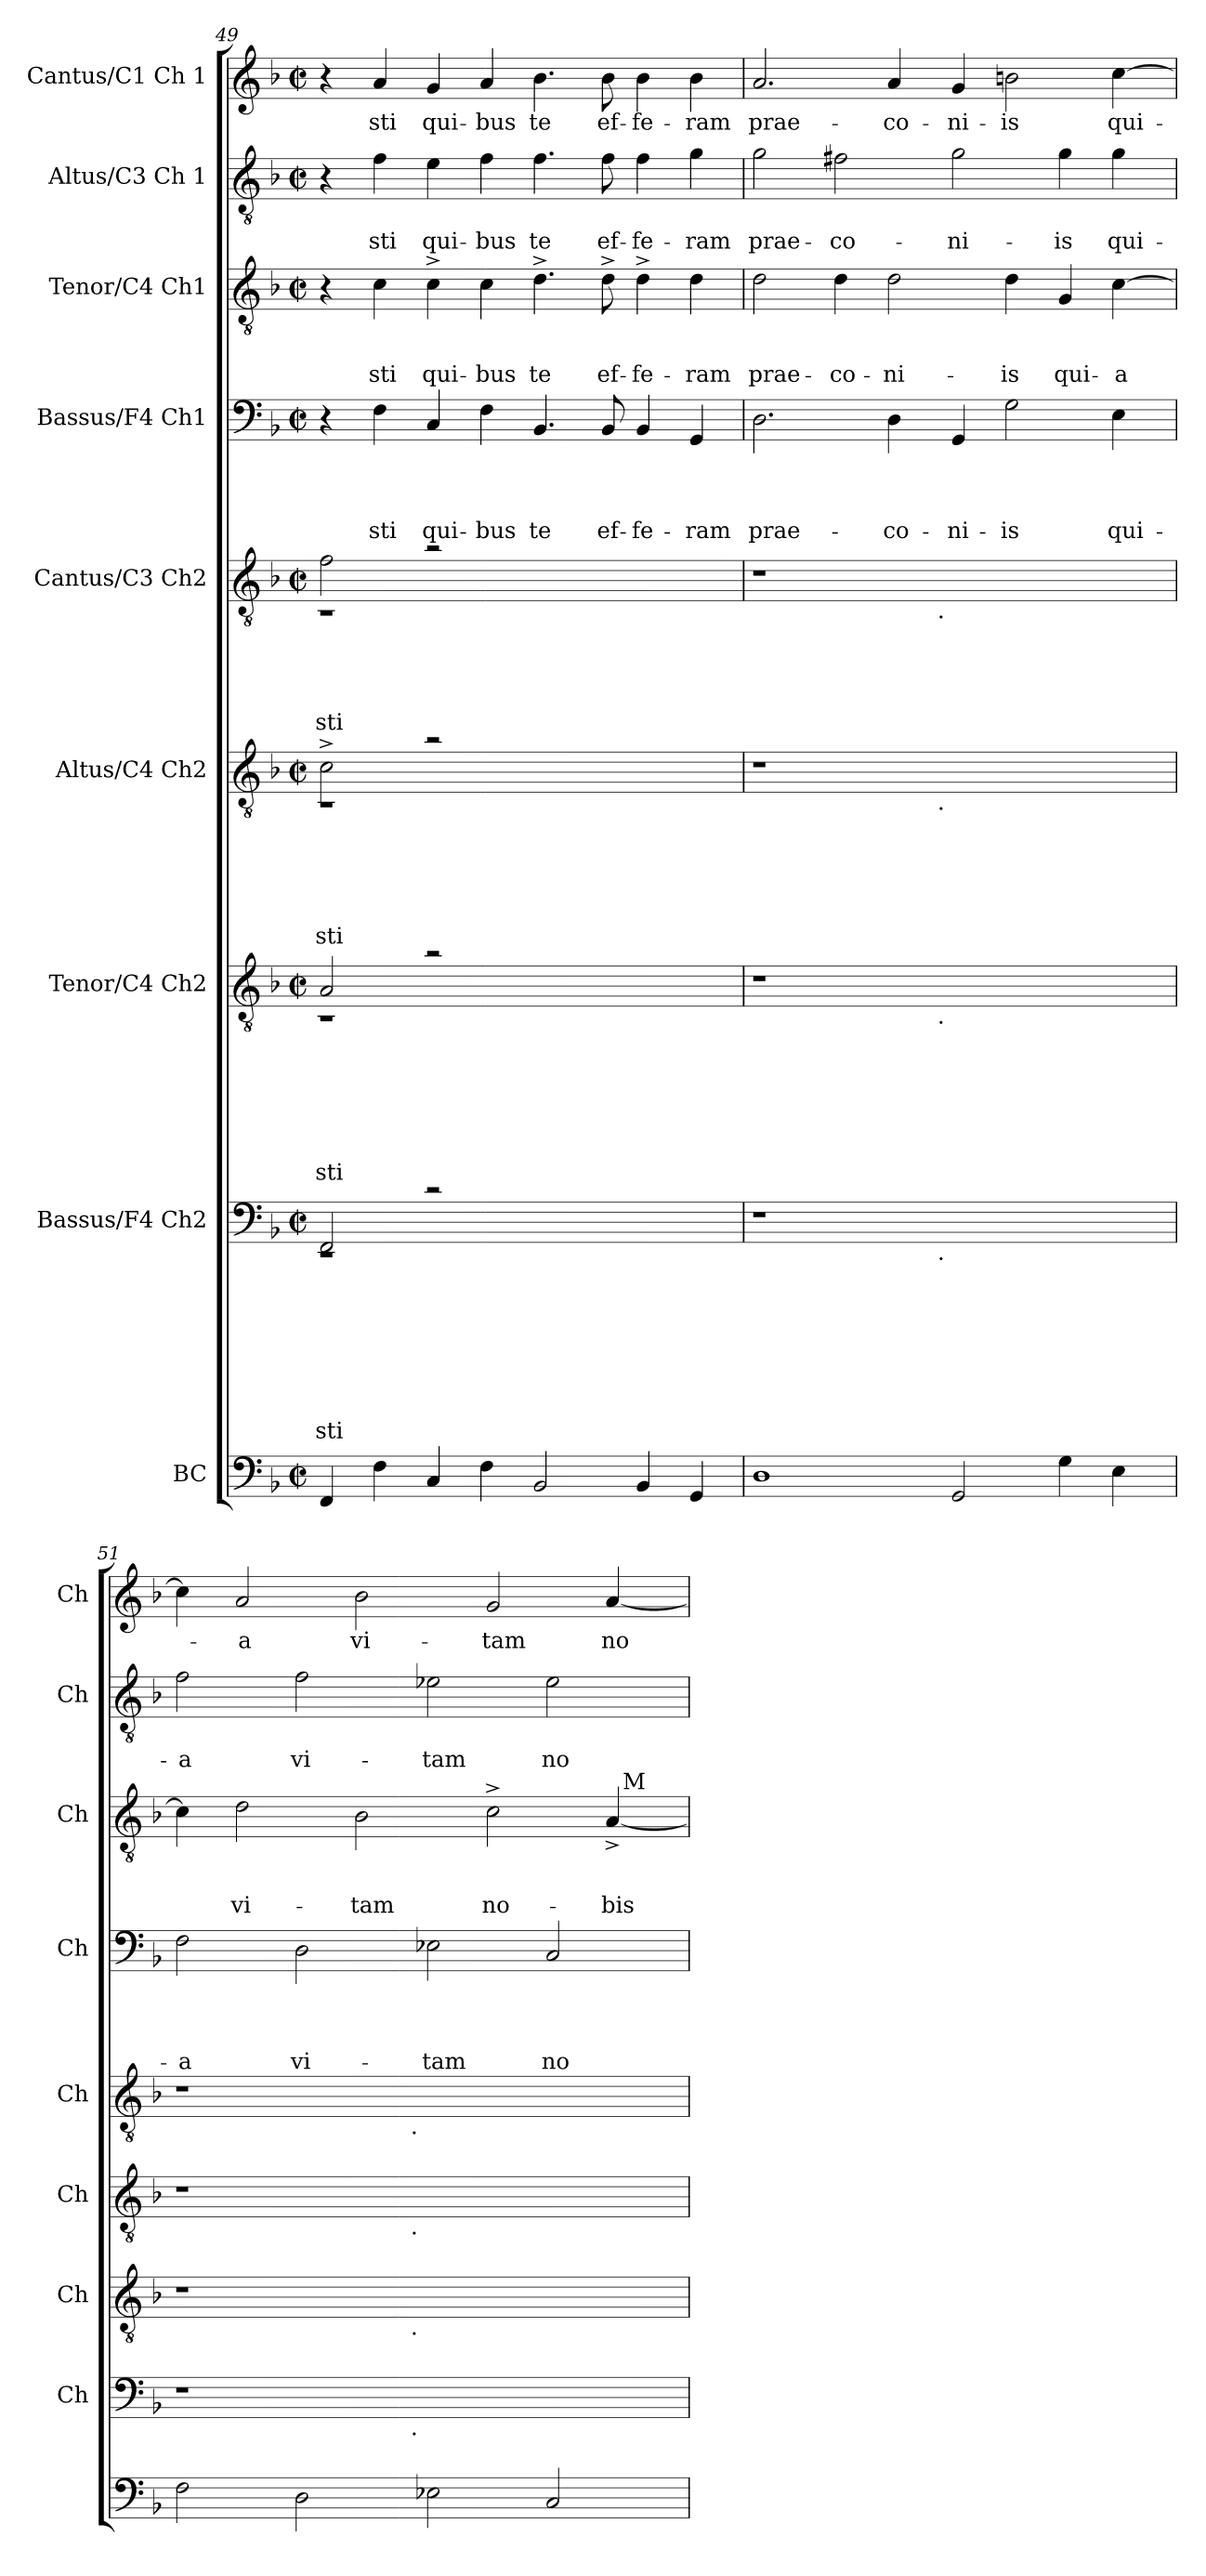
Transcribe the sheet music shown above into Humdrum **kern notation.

**kern	**kern	**text	**text	**text	**text	**text	**text	**text	**text	**kern	**text	**text	**text	**text	**text	**text	**text	**kern	**text	**text	**text	**text	**text	**text	**kern	**text	**text	**text	**text	**text	**kern	**text	**text	**text	**text	**kern	**text	**text	**text	**kern	**text	**text	**kern	**text
*part9	*part8	*part8	*part8	*part8	*part8	*part8	*part8	*part8	*part8	*part7	*part7	*part7	*part7	*part7	*part7	*part7	*part7	*part6	*part6	*part6	*part6	*part6	*part6	*part6	*part5	*part5	*part5	*part5	*part5	*part5	*part4	*part4	*part4	*part4	*part4	*part3	*part3	*part3	*part3	*part2	*part2	*part2	*part1	*part1
*staff9	*staff8	*staff8	*staff8	*staff8	*staff8	*staff8	*staff8	*staff8	*staff8	*staff7	*staff7	*staff7	*staff7	*staff7	*staff7	*staff7	*staff7	*staff6	*staff6	*staff6	*staff6	*staff6	*staff6	*staff6	*staff5	*staff5	*staff5	*staff5	*staff5	*staff5	*staff4	*staff4	*staff4	*staff4	*staff4	*staff3	*staff3	*staff3	*staff3	*staff2	*staff2	*staff2	*staff1	*staff1
*I"BC	*I"Bassus/F4 Ch2	*	*	*	*	*	*	*	*	*I"Tenor/C4 Ch2	*	*	*	*	*	*	*	*I"Altus/C4 Ch2	*	*	*	*	*	*	*I"Cantus/C3 Ch2	*	*	*	*	*	*I"Bassus/F4 Ch1	*	*	*	*	*I"Tenor/C4 Ch1	*	*	*	*I"Altus/C3 Ch 1	*	*	*I"Cantus/C1 Ch 1	*
*	*I'Ch	*	*	*	*	*	*	*	*	*I'Ch	*	*	*	*	*	*	*	*I'Ch	*	*	*	*	*	*	*I'Ch	*	*	*	*	*	*I'Ch	*	*	*	*	*I'Ch	*	*	*	*I'Ch	*	*	*I'Ch	*
!!LO:PB:g=z
*clefF4	*clefF4	*	*	*	*	*	*	*	*	*clefGv2	*	*	*	*	*	*	*	*clefGv2	*	*	*	*	*	*	*clefGv2	*	*	*	*	*	*clefF4	*	*	*	*	*clefGv2	*	*	*	*clefGv2	*	*	*clefG2	*
*k[b-]	*k[b-]	*	*	*	*	*	*	*	*	*k[b-]	*	*	*	*	*	*	*	*k[b-]	*	*	*	*	*	*	*k[b-]	*	*	*	*	*	*k[b-]	*	*	*	*	*k[b-]	*	*	*	*k[b-]	*	*	*k[b-]	*
*F:	*F:	*	*	*	*	*	*	*	*	*F:	*	*	*	*	*	*	*	*F:	*	*	*	*	*	*	*F:	*	*	*	*	*	*F:	*	*	*	*	*F:	*	*	*	*F:	*	*	*F:	*
*M2/2	*M2/2	*	*	*	*	*	*	*	*	*M2/2	*	*	*	*	*	*	*	*M2/2	*	*	*	*	*	*	*M2/2	*	*	*	*	*	*M2/2	*	*	*	*	*M2/2	*	*	*	*M2/2	*	*	*M2/2	*
*met(c|)	*met(c|)	*	*	*	*	*	*	*	*	*met(c|)	*	*	*	*	*	*	*	*met(c|)	*	*	*	*	*	*	*met(c|)	*	*	*	*	*	*met(c|)	*	*	*	*	*met(c|)	*	*	*	*met(c|)	*	*	*met(c|)	*
=49	=49	=49	=49	=49	=49	=49	=49	=49	=49	=49	=49	=49	=49	=49	=49	=49	=49	=49	=49	=49	=49	=49	=49	=49	=49	=49	=49	=49	=49	=49	=49	=49	=49	=49	=49	=49	=49	=49	=49	=49	=49	=49	=49	=49
*	*^	*	*	*	*	*	*	*	*	*^	*	*	*	*	*	*	*	*^	*	*	*	*	*	*	*^	*	*	*	*	*	*	*	*	*	*	*	*	*	*	*	*	*	*	*
!	!	!LO:N:vis=1	!	!	!	!	!	!	!	!LO:LY:b	!	!LO:N:vis=1	!	!	!	!	!	!	!LO:LY:b	!	!LO:N:vis=1	!	!	!	!	!	!LO:LY:b	!	!LO:N:vis=1	!	!	!	!	!LO:LY:b	!	!	!	!	!	!	!	!	!	!	!	!	!	!
4FF/	2FF/	0rEE	.	.	.	.	.	.	.	-sti	2A/	0rC	.	.	.	.	.	.	-sti	2c^<\	0rC	.	.	.	.	.	-sti	2f\	0rC	.	.	.	.	-sti	4r	.	.	.	.	4r	.	.	.	4r	.	.	4r	.
!	!	!	!	!	!	!	!	!	!	!	!	!	!	!	!	!	!	!	!	!	!	!	!	!	!	!	!	!	!	!	!	!	!	!	!	!	!	!	!LO:LY:b	!	!	!	!LO:LY:b	!	!	!LO:LY:b	!	!LO:LY:b
4F\	.	.	.	.	.	.	.	.	.	.	.	.	.	.	.	.	.	.	.	.	.	.	.	.	.	.	.	.	.	.	.	.	.	.	4F\	.	.	.	-sti	4c\	.	.	-sti	4f\	.	-sti	4a/	-sti
!	!	!	!	!	!	!	!	!	!	!	!	!	!	!	!	!	!	!	!	!	!	!	!	!	!	!	!	!	!	!	!	!	!	!	!	!	!	!	!LO:LY:b:rj	!	!	!	!LO:LY:b:rj	!	!	!LO:LY:b:rj	!	!LO:LY:b:rj
4C/	2rc	.	.	.	.	.	.	.	.	.	2ra	.	.	.	.	.	.	.	.	2ra	.	.	.	.	.	.	.	2ra	.	.	.	.	.	.	4C/	.	.	.	qui-	4c^>\	.	.	qui-	4e\	.	qui-	4g/	qui-
!	!	!	!	!	!	!	!	!	!	!	!	!	!	!	!	!	!	!	!	!	!	!	!	!	!	!	!	!	!	!	!	!	!	!	!	!	!	!	!LO:LY:b	!	!	!	!LO:LY:b	!	!	!LO:LY:b	!	!LO:LY:b
4F\	.	.	.	.	.	.	.	.	.	.	.	.	.	.	.	.	.	.	.	.	.	.	.	.	.	.	.	.	.	.	.	.	.	.	4F\	.	.	.	-bus	4c\	.	.	-bus	4f\	.	-bus	4a/	-bus
!	!	!	!	!	!	!	!	!	!	!	!	!	!	!	!	!	!	!	!	!	!	!	!	!	!	!	!	!	!	!	!	!	!	!	!	!	!	!	!LO:LY:b	!	!	!	!LO:LY:b	!	!	!LO:LY:b	!	!LO:LY:b
2BB-/	1ryy	.	.	.	.	.	.	.	.	.	1ryy	.	.	.	.	.	.	.	.	1ryy	.	.	.	.	.	.	.	1ryy	.	.	.	.	.	.	4.BB-/	.	.	.	te	4.d^>\	.	.	te	4.f\	.	te	4.b-\	te
!	!	!	!	!	!	!	!	!	!	!	!	!	!	!	!	!	!	!	!	!	!	!	!	!	!	!	!	!	!	!	!	!	!	!	!	!	!	!	!LO:LY:b	!	!	!	!LO:LY:b	!	!	!LO:LY:b	!	!LO:LY:b
.	.	.	.	.	.	.	.	.	.	.	.	.	.	.	.	.	.	.	.	.	.	.	.	.	.	.	.	.	.	.	.	.	.	.	8BB-/	.	.	.	ef-	8d^>\	.	.	ef-	8f\	.	ef-	8b-\	ef-
!	!	!	!	!	!	!	!	!	!	!	!	!	!	!	!	!	!	!	!	!	!	!	!	!	!	!	!	!	!	!	!	!	!	!	!	!	!	!	!LO:LY:b	!	!	!	!LO:LY:b	!	!	!LO:LY:b	!	!LO:LY:b
4BB-/	.	.	.	.	.	.	.	.	.	.	.	.	.	.	.	.	.	.	.	.	.	.	.	.	.	.	.	.	.	.	.	.	.	.	4BB-/	.	.	.	-fe-	4d^>\	.	.	-fe-	4f\	.	-fe-	4b-\	-fe-
!	!	!	!	!	!	!	!	!	!	!	!	!	!	!	!	!	!	!	!	!	!	!	!	!	!	!	!	!	!	!	!	!	!	!	!	!	!	!	!LO:LY:b	!	!	!	!LO:LY:b	!	!	!LO:LY:b	!	!LO:LY:b
4GG/	.	.	.	.	.	.	.	.	.	.	.	.	.	.	.	.	.	.	.	.	.	.	.	.	.	.	.	.	.	.	.	.	.	.	4GG/	.	.	.	-ram	4d\	.	.	-ram	4g\	.	-ram	4b-\	-ram
=50	=50	=50	=50	=50	=50	=50	=50	=50	=50	=50	=50	=50	=50	=50	=50	=50	=50	=50	=50	=50	=50	=50	=50	=50	=50	=50	=50	=50	=50	=50	=50	=50	=50	=50	=50	=50	=50	=50	=50	=50	=50	=50	=50	=50	=50	=50	=50	=50
!	!	!	!	!	!	!	!	!	!	!	!	!	!	!	!	!	!	!	!	!	!	!	!	!	!	!	!	!	!	!	!	!	!	!	!	!	!	!	!LO:LY:b	!	!	!	!LO:LY:b	!	!	!LO:LY:b	!	!LO:LY:b
1D	1r	2ryy	.	.	.	.	.	.	.	.	1r	2ryy	.	.	.	.	.	.	.	1r	2ryy	.	.	.	.	.	.	1r	2ryy	.	.	.	.	.	2.D\	.	.	.	prae-	2d\	.	.	prae-	2g\	.	prae-	2.a/	prae-
!	!	!	!	!	!	!	!	!	!	!	!	!	!	!	!	!	!	!	!	!	!	!	!	!	!	!	!	!	!	!	!	!	!	!	!	!	!	!	!	!	!	!	!LO:LY:b	!	!	!LO:LY:b	!	!
.	.	4...ryy	.	.	.	.	.	.	.	.	.	4...ryy	.	.	.	.	.	.	.	.	4...ryy	.	.	.	.	.	.	.	4...ryy	.	.	.	.	.	.	.	.	.	.	4d\	.	.	-co-	2f#X\	.	-co-	.	.
!	!	!	!	!	!	!	!	!	!	!	!	!	!	!	!	!	!	!	!	!	!	!	!	!	!	!	!	!	!	!	!	!	!	!	!	!	!	!	!LO:LY:b	!	!	!	!LO:LY:b	!	!	!	!	!LO:LY:b
.	.	.	.	.	.	.	.	.	.	.	.	.	.	.	.	.	.	.	.	.	.	.	.	.	.	.	.	.	.	.	.	.	.	.	4D\	.	.	.	-co-	2d\	.	.	-ni-	.	.	.	4a/	-co-
!	!	!	!	!	!	!	!	!	!	!	!	!	!	!	!	!	!	!	!	!	!	!	!	!	!	!	!	!	!LO:TX:b:t=.	!	!	!	!	!	!	!	!	!	!	!	!	!	!	!	!	!	!	!
!	!	!	!	!	!	!	!	!	!	!	!	!	!	!	!	!	!	!	!	!	!LO:TX:b:t=.	!	!	!	!	!	!	!	!	!	!	!	!	!	!	!	!	!	!	!	!	!	!	!	!	!	!	!
!	!	!	!	!	!	!	!	!	!	!	!	!LO:TX:b:t=.	!	!	!	!	!	!	!	!	!	!	!	!	!	!	!	!	!	!	!	!	!	!	!	!	!	!	!	!	!	!	!	!	!	!	!	!
!	!	!LO:TX:b:t=.	!	!	!	!	!	!	!	!	!	!	!	!	!	!	!	!	!	!	!	!	!	!	!	!	!	!	!	!	!	!	!	!	!	!	!	!	!	!	!	!	!	!	!	!	!	!
.	.	1ryy	.	.	.	.	.	.	.	.	.	1ryy	.	.	.	.	.	.	.	.	1ryy	.	.	.	.	.	.	.	1ryy	.	.	.	.	.	.	.	.	.	.	.	.	.	.	.	.	.	.	.
!	!	!	!	!	!	!	!	!	!	!	!	!	!	!	!	!	!	!	!	!	!	!	!	!	!	!	!	!	!	!	!	!	!	!	!	!	!	!	!LO:LY:b	!	!	!	!	!	!	!LO:LY:b	!	!LO:LY:b
2GG/	1ryy	.	.	.	.	.	.	.	.	.	1ryy	.	.	.	.	.	.	.	.	1ryy	.	.	.	.	.	.	.	1ryy	.	.	.	.	.	.	4GG/	.	.	.	-ni-	.	.	.	.	2g\	.	-ni-	4g/	-ni-
!	!	!	!	!	!	!	!	!	!	!	!	!	!	!	!	!	!	!	!	!	!	!	!	!	!	!	!	!	!	!	!	!	!	!	!	!	!	!	!LO:LY:b	!	!	!	!LO:LY:b	!	!	!	!	!LO:LY:b
.	.	.	.	.	.	.	.	.	.	.	.	.	.	.	.	.	.	.	.	.	.	.	.	.	.	.	.	.	.	.	.	.	.	.	2G\	.	.	.	-is	4d\	.	.	-is	.	.	.	2bn\	-is
!	!	!	!	!	!	!	!	!	!	!	!	!	!	!	!	!	!	!	!	!	!	!	!	!	!	!	!	!	!	!	!	!	!	!	!	!	!	!	!	!	!	!	!LO:LY:b	!	!	!LO:LY:b	!	!
4G\	.	.	.	.	.	.	.	.	.	.	.	.	.	.	.	.	.	.	.	.	.	.	.	.	.	.	.	.	.	.	.	.	.	.	.	.	.	.	.	4G/	.	.	qui-	4g\	.	-is	.	.
!	!	!	!	!	!	!	!	!	!	!	!	!	!	!	!	!	!	!	!	!	!	!	!	!	!	!	!	!	!	!	!	!	!	!	!	!	!	!	!LO:LY:b	!	!	!	!LO:LY:b	!	!	!LO:LY:b	!	!LO:LY:b
4E\	.	.	.	.	.	.	.	.	.	.	.	.	.	.	.	.	.	.	.	.	.	.	.	.	.	.	.	.	.	.	.	.	.	.	4E\	.	.	.	qui-	[>4c\	.	.	-a	4g\	.	qui-	[>4cc\	qui-
.	.	32ryy	.	.	.	.	.	.	.	.	.	32ryy	.	.	.	.	.	.	.	.	32ryy	.	.	.	.	.	.	.	32ryy	.	.	.	.	.	.	.	.	.	.	.	.	.	.	.	.	.	.	.
=51	=51	=51	=51	=51	=51	=51	=51	=51	=51	=51	=51	=51	=51	=51	=51	=51	=51	=51	=51	=51	=51	=51	=51	=51	=51	=51	=51	=51	=51	=51	=51	=51	=51	=51	=51	=51	=51	=51	=51	=51	=51	=51	=51	=51	=51	=51	=51	=51
!	!	!	!	!	!	!	!	!	!	!	!	!	!	!	!	!	!	!	!	!	!	!	!	!	!	!	!	!	!	!	!	!	!	!	!	!	!	!	!LO:LY:b	!	!	!	!	!	!	!LO:LY:b	!	!
*	*	*	*	*	*	*	*	*	*	*	*	*	*	*	*	*	*	*	*	*	*	*	*	*	*	*	*	*	*	*	*	*	*	*	*	*	*	*	*	*^	*	*	*	*	*	*	*	*
2F\	1r	2ryy	.	.	.	.	.	.	.	.	1r	2ryy	.	.	.	.	.	.	.	1r	2ryy	.	.	.	.	.	.	1r	2ryy	.	.	.	.	.	2F\	.	.	.	-a	4c\]	1ryy	.	.	.	2f\	.	-a	4cc\]	.
!	!	!	!	!	!	!	!	!	!	!	!	!	!	!	!	!	!	!	!	!	!	!	!	!	!	!	!	!	!	!	!	!	!	!	!	!	!	!	!	!	!	!	!	!LO:LY:b	!	!	!	!	!LO:LY:b
.	.	.	.	.	.	.	.	.	.	.	.	.	.	.	.	.	.	.	.	.	.	.	.	.	.	.	.	.	.	.	.	.	.	.	.	.	.	.	.	2d\	.	.	.	vi-	.	.	.	2a/	-a
!	!	!	!	!	!	!	!	!	!	!	!	!	!	!	!	!	!	!	!	!	!	!	!	!	!	!	!	!	!	!	!	!	!	!	!	!	!	!	!LO:LY:b	!	!	!	!	!	!	!	!LO:LY:b	!	!
2D\	.	4...ryy	.	.	.	.	.	.	.	.	.	4...ryy	.	.	.	.	.	.	.	.	4...ryy	.	.	.	.	.	.	.	4...ryy	.	.	.	.	.	2D\	.	.	.	vi-	.	.	.	.	.	2f\	.	vi-	.	.
!	!	!	!	!	!	!	!	!	!	!	!	!	!	!	!	!	!	!	!	!	!	!	!	!	!	!	!	!	!	!	!	!	!	!	!	!	!	!	!	!	!	!	!	!LO:LY:b	!	!	!	!	!LO:LY:b
.	.	.	.	.	.	.	.	.	.	.	.	.	.	.	.	.	.	.	.	.	.	.	.	.	.	.	.	.	.	.	.	.	.	.	.	.	.	.	.	2B-\	.	.	.	-tam	.	.	.	2b-\	vi-
!	!	!	!	!	!	!	!	!	!	!	!	!	!	!	!	!	!	!	!	!	!	!	!	!	!	!	!	!	!LO:TX:b:t=.	!	!	!	!	!	!	!	!	!	!	!	!	!	!	!	!	!	!	!	!
!	!	!	!	!	!	!	!	!	!	!	!	!	!	!	!	!	!	!	!	!	!LO:TX:b:t=.	!	!	!	!	!	!	!	!	!	!	!	!	!	!	!	!	!	!	!	!	!	!	!	!	!	!	!	!
!	!	!	!	!	!	!	!	!	!	!	!	!LO:TX:b:t=.	!	!	!	!	!	!	!	!	!	!	!	!	!	!	!	!	!	!	!	!	!	!	!	!	!	!	!	!	!	!	!	!	!	!	!	!	!
!	!	!LO:TX:b:t=.	!	!	!	!	!	!	!	!	!	!	!	!	!	!	!	!	!	!	!	!	!	!	!	!	!	!	!	!	!	!	!	!	!	!	!	!	!	!	!	!	!	!	!	!	!	!	!
.	.	1ryy	.	.	.	.	.	.	.	.	.	1ryy	.	.	.	.	.	.	.	.	1ryy	.	.	.	.	.	.	.	1ryy	.	.	.	.	.	.	.	.	.	.	.	.	.	.	.	.	.	.	.	.
!	!	!	!	!	!	!	!	!	!	!	!	!	!	!	!	!	!	!	!	!	!	!	!	!	!	!	!	!	!	!	!	!	!	!	!	!	!	!	!LO:LY:b	!	!	!	!	!	!	!	!LO:LY:b	!	!
2E-X\	1ryy	.	.	.	.	.	.	.	.	.	1ryy	.	.	.	.	.	.	.	.	1ryy	.	.	.	.	.	.	.	1ryy	.	.	.	.	.	.	2E-X\	.	.	.	-tam	.	2ryy	.	.	.	2e-X\	.	-tam	.	.
!	!	!	!	!	!	!	!	!	!	!	!	!	!	!	!	!	!	!	!	!	!	!	!	!	!	!	!	!	!	!	!	!	!	!	!	!	!	!	!	!	!	!	!	!LO:LY:b	!	!	!	!	!LO:LY:b
.	.	.	.	.	.	.	.	.	.	.	.	.	.	.	.	.	.	.	.	.	.	.	.	.	.	.	.	.	.	.	.	.	.	.	.	.	.	.	.	2c^>\	.	.	.	no-	.	.	.	2g/	-tam
!	!	!	!	!	!	!	!	!	!	!	!	!	!	!	!	!	!	!	!	!	!	!	!	!	!	!	!	!	!	!	!	!	!	!	!	!	!	!	!LO:LY:b	!	!	!	!	!	!	!	!LO:LY:b	!	!
2C/	.	.	.	.	.	.	.	.	.	.	.	.	.	.	.	.	.	.	.	.	.	.	.	.	.	.	.	.	.	.	.	.	.	.	2C/	.	.	.	no-	.	4ryy	.	.	.	2e-\	.	no-	.	.
!	!	!	!	!	!	!	!	!	!	!	!	!	!	!	!	!	!	!	!	!	!	!	!	!	!	!	!	!	!	!	!	!	!	!	!	!	!	!	!	!	!	!	!	!LO:LY:b	!	!	!	!	!LO:LY:b
.	.	.	.	.	.	.	.	.	.	.	.	.	.	.	.	.	.	.	.	.	.	.	.	.	.	.	.	.	.	.	.	.	.	.	.	.	.	.	.	[<4A^</	32ryy	.	.	-bis	.	.	.	[<4a/	no-
!	!	!	!	!	!	!	!	!	!	!	!	!	!	!	!	!	!	!	!	!	!	!	!	!	!	!	!	!	!	!	!	!	!	!	!	!	!	!	!	!	!LO:TX:a:t=M	!	!	!	!	!	!	!	!
.	.	.	.	.	.	.	.	.	.	.	.	.	.	.	.	.	.	.	.	.	.	.	.	.	.	.	.	.	.	.	.	.	.	.	.	.	.	.	.	.	8..ryy	.	.	.	.	.	.	.	.
.	.	32ryy	.	.	.	.	.	.	.	.	.	32ryy	.	.	.	.	.	.	.	.	32ryy	.	.	.	.	.	.	.	32ryy	.	.	.	.	.	.	.	.	.	.	.	.	.	.	.	.	.	.	.	.
*	*v	*v	*	*	*	*	*	*	*	*	*	*	*	*	*	*	*	*	*	*v	*v	*	*	*	*	*	*	*v	*v	*	*	*	*	*	*	*	*	*	*	*v	*v	*	*	*	*	*	*	*	*
*	*	*	*	*	*	*	*	*	*	*v	*v	*	*	*	*	*	*	*	*	*	*	*	*	*	*	*	*	*	*	*	*	*	*	*	*	*	*	*	*	*	*	*	*	*	*
=	=	=	=	=	=	=	=	=	=	=	=	=	=	=	=	=	=	=	=	=	=	=	=	=	=	=	=	=	=	=	=	=	=	=	=	=	=	=	=	=	=	=	=	=
*-	*-	*-	*-	*-	*-	*-	*-	*-	*-	*-	*-	*-	*-	*-	*-	*-	*-	*-	*-	*-	*-	*-	*-	*-	*-	*-	*-	*-	*-	*-	*-	*-	*-	*-	*-	*-	*-	*-	*-	*-	*-	*-	*-	*-
